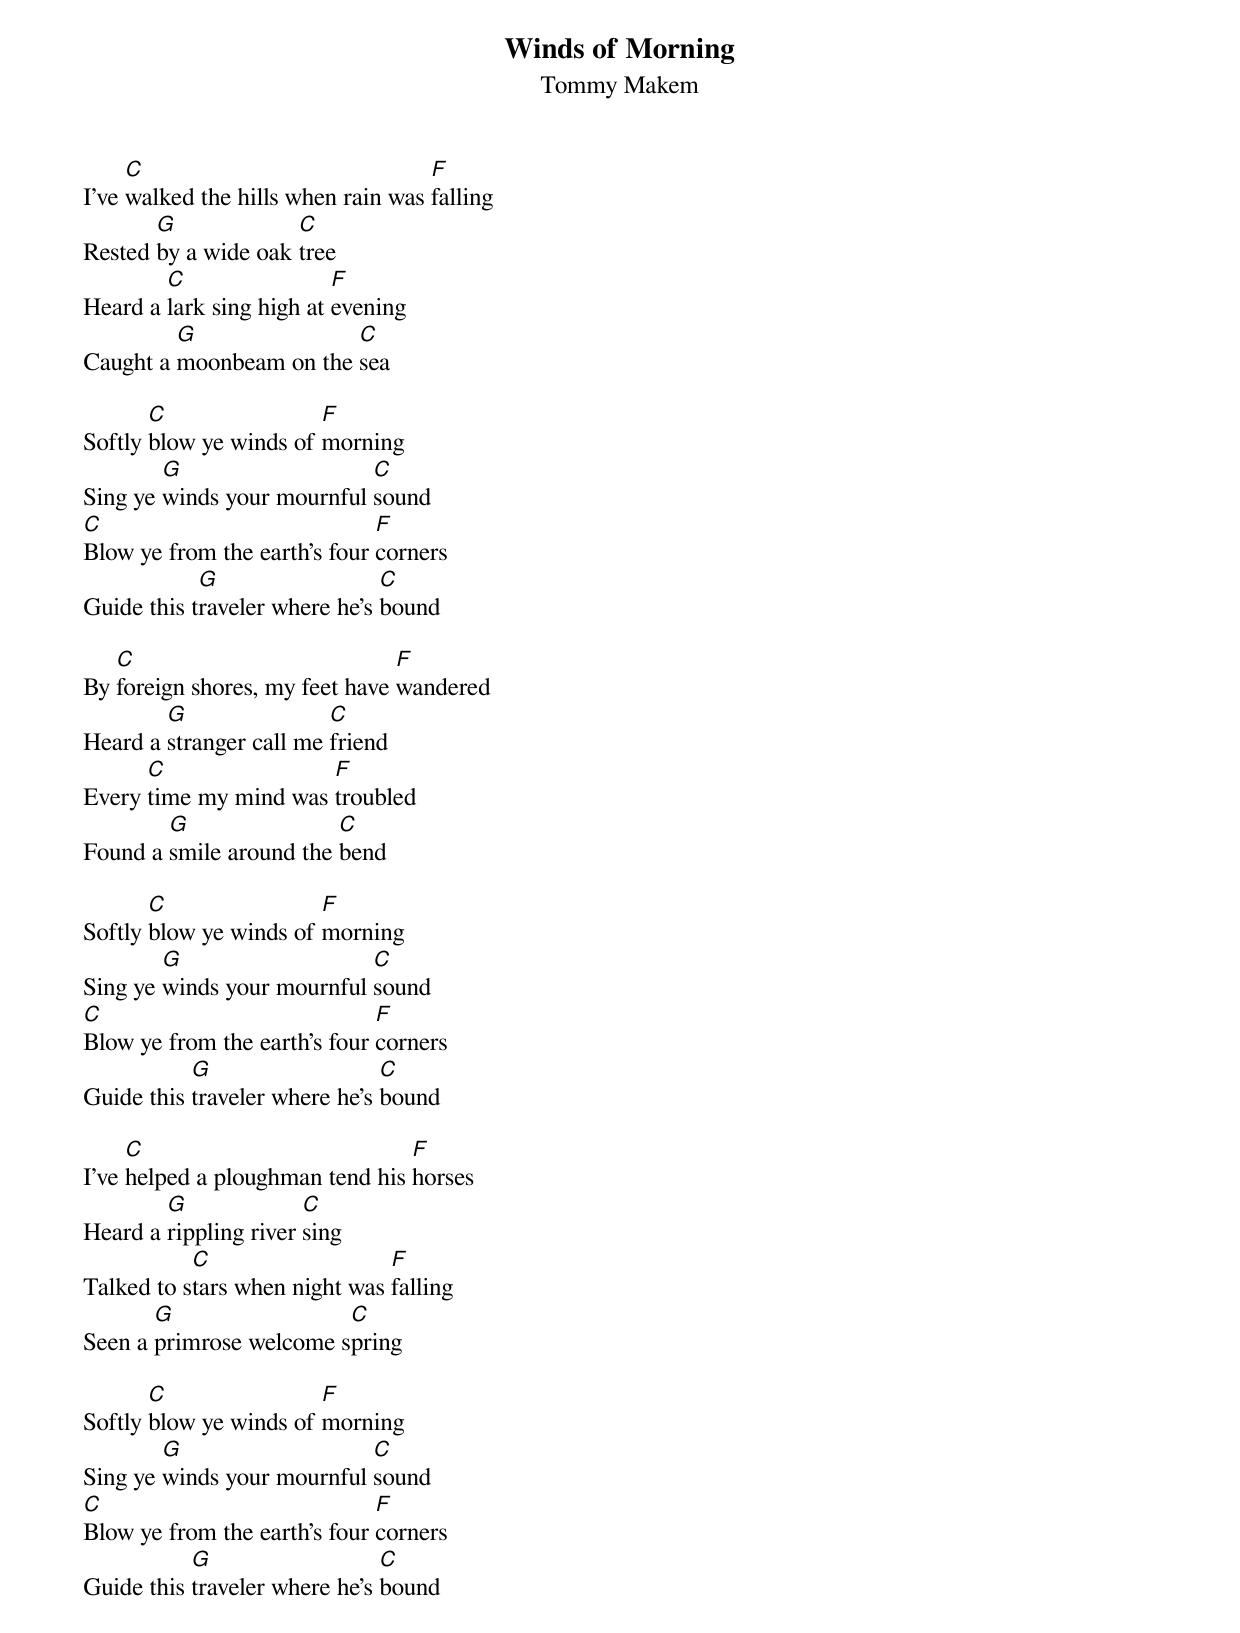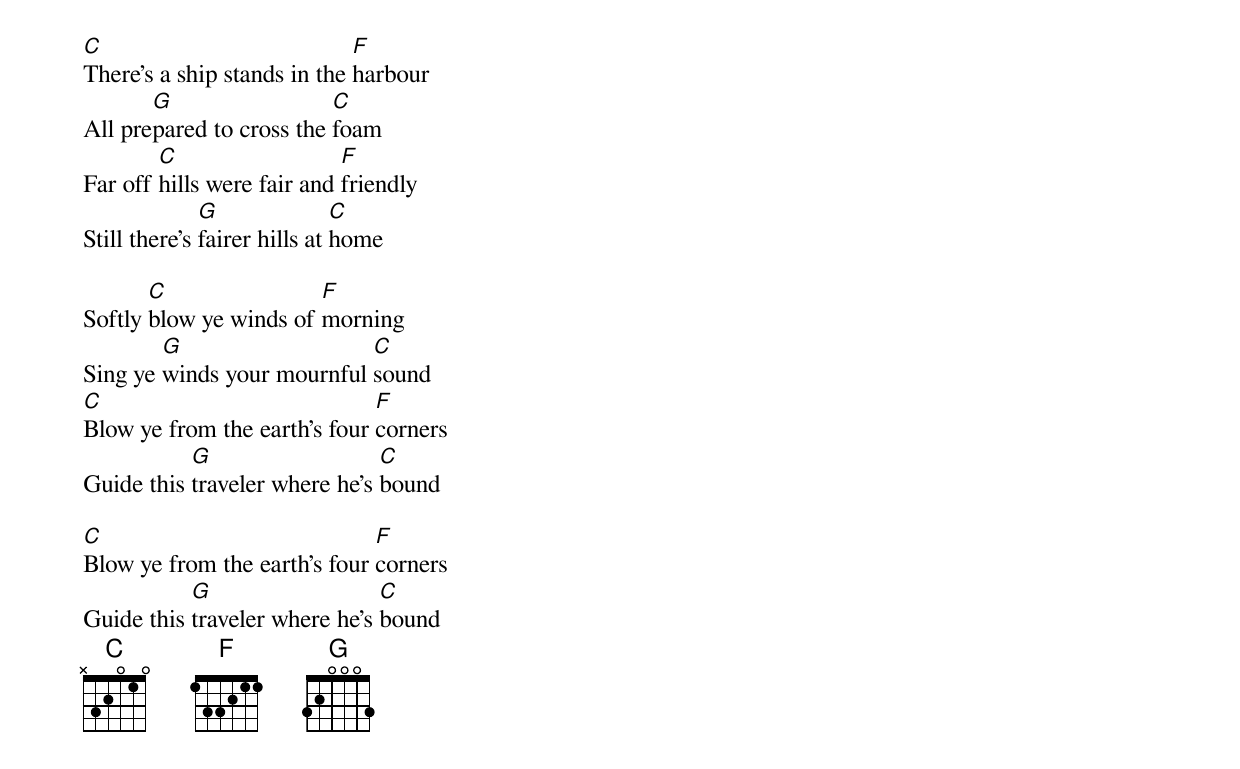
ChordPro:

{title: Winds of Morning}
{subtitle: Tommy Makem}

I've [C]walked the hills when rain was [F]falling
Rested [G]by a wide oak [C]tree
Heard a [C]lark sing high at [F]evening
Caught a [G]moonbeam on the [C]sea

Softly [C]blow ye winds of [F]morning
Sing ye [G]winds your mournful [C]sound
[C]Blow ye from the earth's four [F]corners
Guide this t[G]raveler where he's [C]bound

By [C]foreign shores, my feet have [F]wandered
Heard a [G]stranger call me [C]friend
Every [C]time my mind was [F]troubled
Found a [G]smile around the [C]bend

Softly [C]blow ye winds of [F]morning
Sing ye [G]winds your mournful [C]sound
[C]Blow ye from the earth's four [F]corners
Guide this [G]traveler where he's [C]bound

I've [C]helped a ploughman tend his [F]horses
Heard a [G]rippling river [C]sing
Talked to s[C]tars when night was [F]falling
Seen a [G]primrose welcome s[C]pring

Softly [C]blow ye winds of [F]morning
Sing ye [G]winds your mournful [C]sound
[C]Blow ye from the earth's four [F]corners
Guide this [G]traveler where he's [C]bound

[C]There's a ship stands in the [F]harbour
All pre[G]pared to cross the [C]foam
Far off [C]hills were fair and [F]friendly
Still there's [G]fairer hills at [C]home

Softly [C]blow ye winds of [F]morning
Sing ye [G]winds your mournful [C]sound
[C]Blow ye from the earth's four [F]corners
Guide this [G]traveler where he's [C]bound

[C]Blow ye from the earth's four [F]corners
Guide this [G]traveler where he's [C]bound
